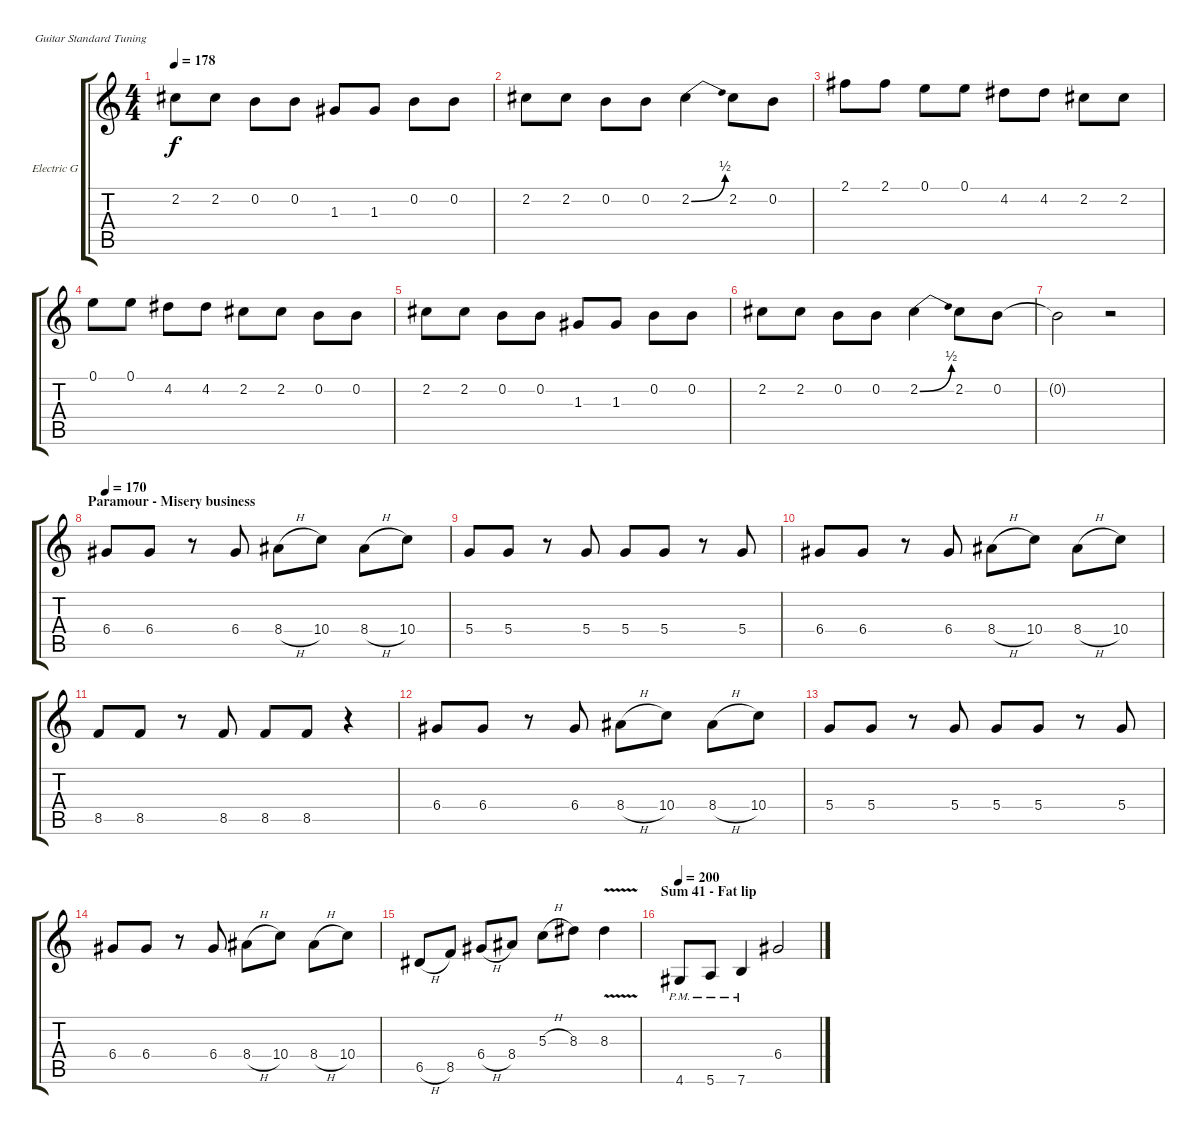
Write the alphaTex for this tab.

\defaultSystemsLayout 4
\bracketExtendMode groupsimilarinstruments
\firstSystemTrackNameOrientation horizontal
\otherSystemsTrackNameOrientation horizontal
\track ("Electric Guitar" "Electric G") {instrument electricguitarclean}
\staff {score tabs}
\tuning (E4 B3 G3 D3 A2 E2)
\ts (4 4)
\tempo 178
\clef g2
\ks c
2.2.8{dy f} 2.2.8 0.2.8 0.2.8 1.3.8 1.3.8 0.2.8 0.2.8 |
2.2.8 2.2.8 0.2.8 0.2.8 2.2{be (bend 0 0 60 2)}.4 2.2.8 0.2.8 |
2.1.8 2.1.8 0.1.8 0.1.8 4.2.8 4.2.8 2.2.8 2.2.8 |
0.1.8 0.1.8 4.2.8 4.2.8 2.2.8 2.2.8 0.2.8 0.2.8 |
2.2.8 2.2.8 0.2.8 0.2.8 1.3.8 1.3.8 0.2.8 0.2.8 |
2.2.8 2.2.8 0.2.8 0.2.8 2.2{be (bend 0 0 60 2)}.4 2.2.8 0.2.8 |
0.2{t}.2 r.2 |
\section ("" "Paramour - Misery business")
\tempo 170
6.4.8 6.4.8 r.8 6.4.8 8.4{h}.8 10.4.8 8.4{h}.8 10.4.8 |
5.4.8 5.4.8 r.8 5.4.8 5.4.8 5.4.8 r.8 5.4.8 |
6.4.8 6.4.8 r.8 6.4.8 8.4{h}.8 10.4.8 8.4{h}.8 10.4.8 |
8.5.8 8.5.8 r.8 8.5.8 8.5.8 8.5.8 r.4 |
6.4.8 6.4.8 r.8 6.4.8 8.4{h}.8 10.4.8 8.4{h}.8 10.4.8 |
5.4.8 5.4.8 r.8 5.4.8 5.4.8 5.4.8 r.8 5.4.8 |
6.4.8 6.4.8 r.8 6.4.8 8.4{h}.8 10.4.8 8.4{h}.8 10.4.8 |
6.5{h}.8 8.5.8 6.4{h}.8 8.4.8 5.3{h}.8 8.3.8 8.3{v}.4 |
\section ("" "Sum 41 - Fat lip")
\tempo 200
4.6{pm}.8 5.6{pm}.8 7.6{pm}.4 6.4.2
